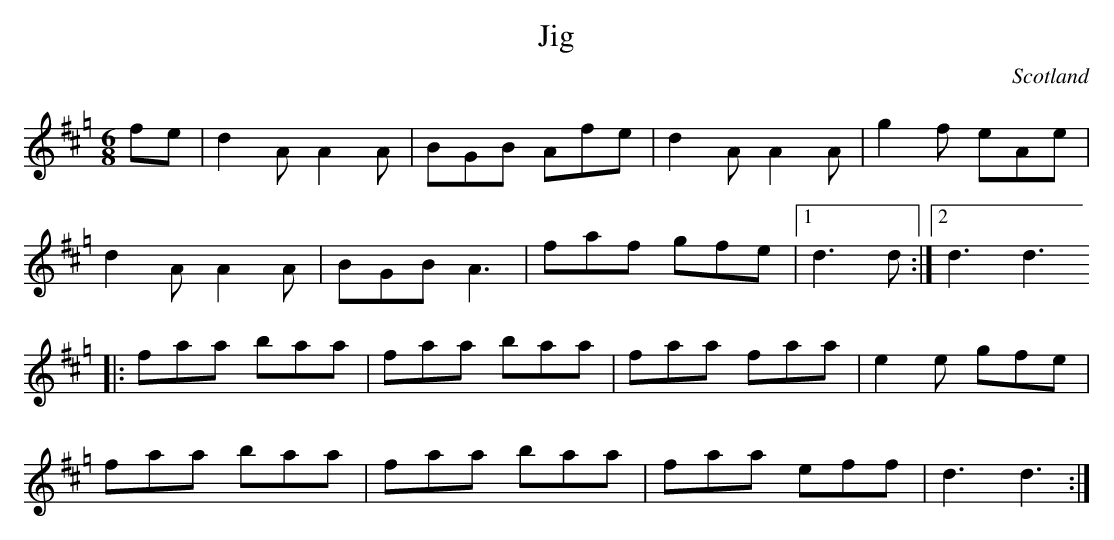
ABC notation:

X:1
T:Jig
O:Scotland
M:6/8
L:1/8
K:Hp
fe|d2A A2A|BGB Afe|d2A A2A|g2f eAe|!
d2A A2A|BGB A3|faf gfe|1 d3 d:|2 d3 d3 !
|:faa baa|faa baa|faa faa|e2e gfe|!
faa baa|faa baa|faa eff|d3 d3:|!
